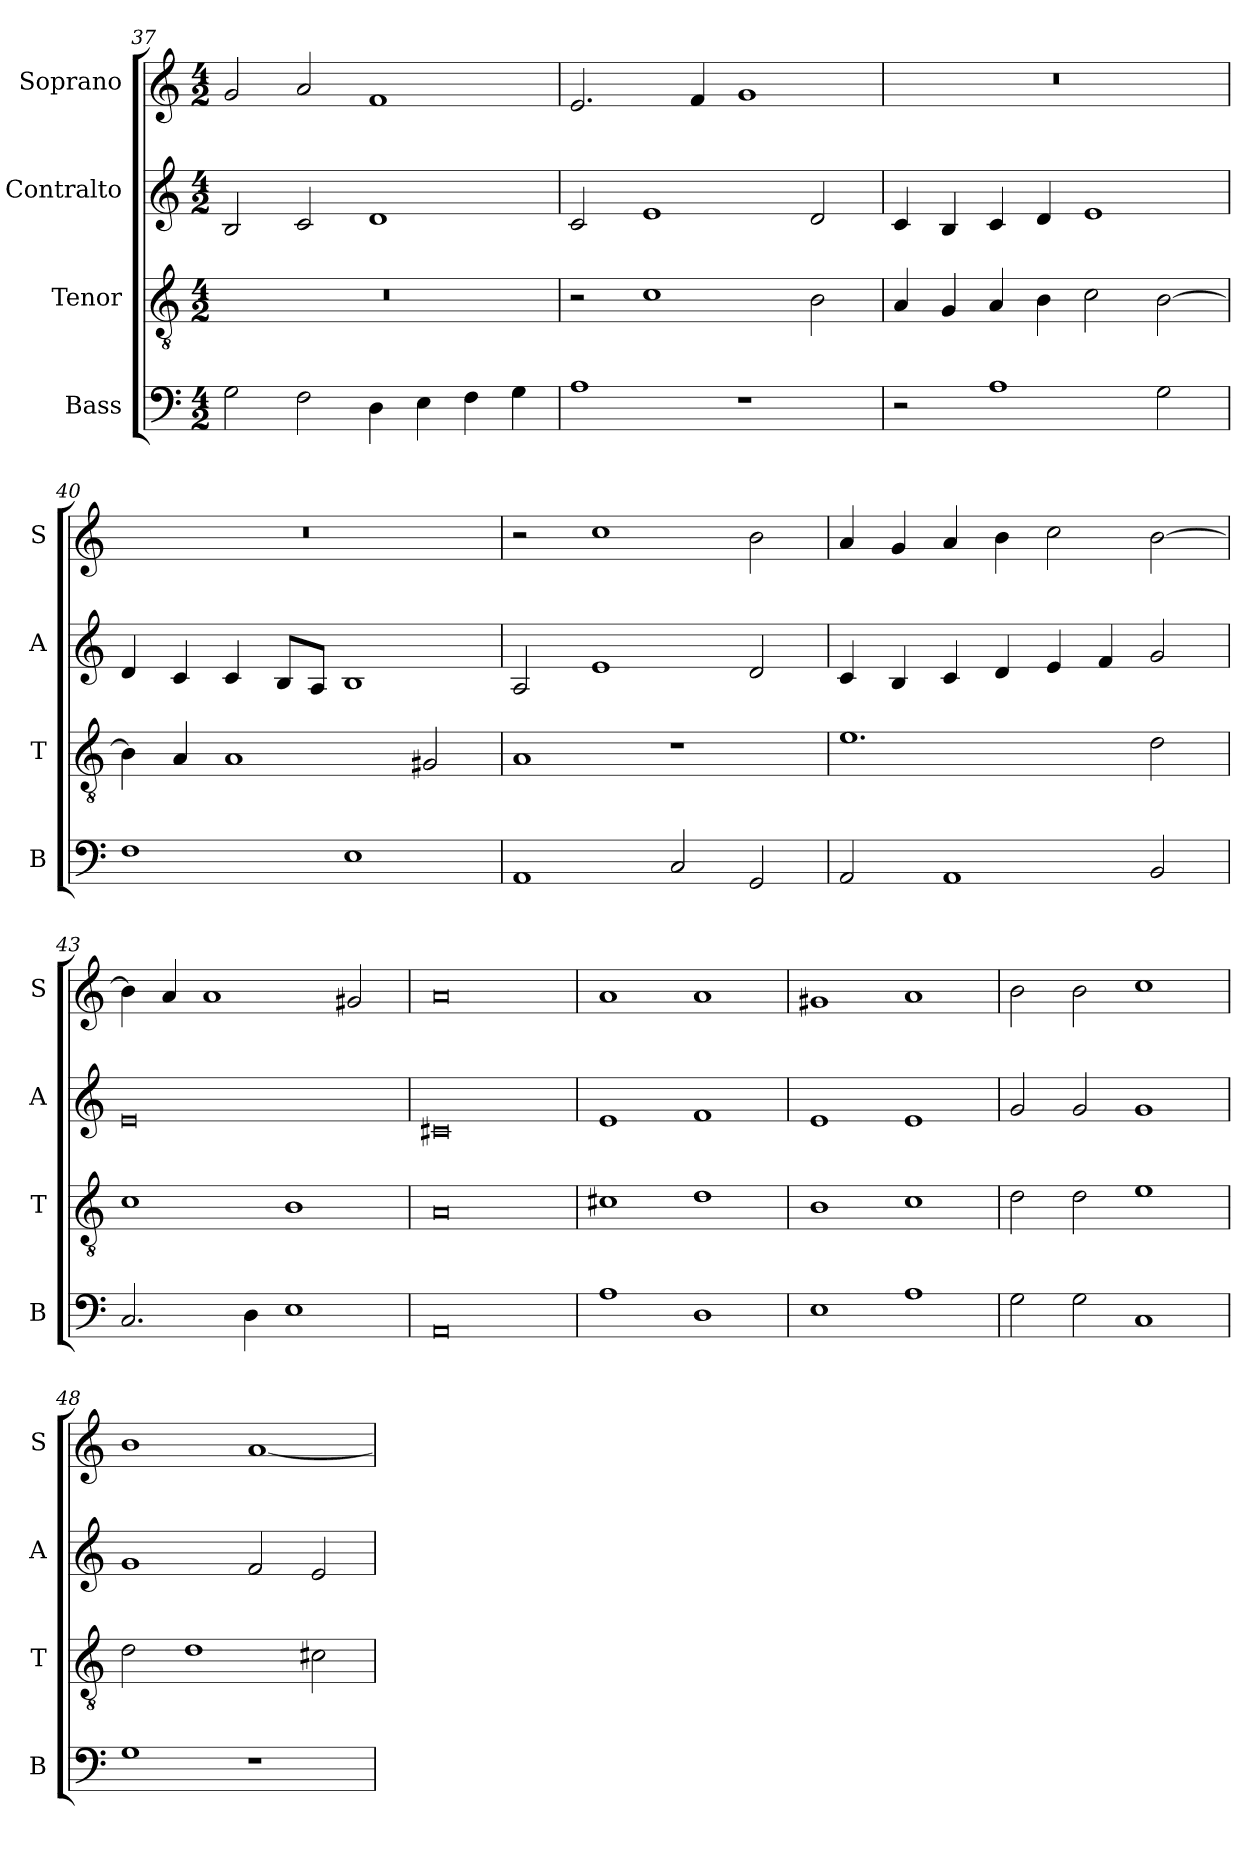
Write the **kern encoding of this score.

**kern	**kern	**kern	**kern
*part4	*part3	*part2	*part1
*staff4	*staff3	*staff2	*staff1
*I"Bass	*I"Tenor	*I"Contralto	*I"Soprano
*I'B	*I'T	*I'A	*I'S
*clefF4	*clefGv2	*clefG2	*clefG2
*k[]	*k[]	*k[]	*k[]
*E:phr	*E:phr	*E:phr	*E:phr
*M4/2	*M4/2	*M4/2	*M4/2
=37	=37	=37	=37
2G	0r	2B	2g
2F	.	2c	2a
4D	.	1d	1f
4E	.	.	.
4F	.	.	.
4G	.	.	.
=38	=38	=38	=38
1A	2r	2c	2.e
.	1c	1e	.
.	.	.	4f
1r	.	.	1g
.	2B	2d	.
=39	=39	=39	=39
2r	4A	4c	0r
.	4G	4B	.
1A	4A	4c	.
.	4B	4d	.
.	2c	1e	.
2G	[2B	.	.
=40	=40	=40	=40
1F	4B]	4d	0r
.	4A	4c	.
.	1A	4c	.
.	.	8B/L	.
.	.	8A/J	.
1E	.	1B	.
.	2G#X	.	.
=41	=41	=41	=41
1AA	1A	2A	2r
.	.	1e	1cc
2C	1r	.	.
2GG	.	2d	2b
=42	=42	=42	=42
2AA	1.e	4c	4a
.	.	4B	4g
1AA	.	4c	4a
.	.	4d	4b
.	.	4e	2cc
.	.	4f	.
2BB	2d	2g	[2b
=43	=43	=43	=43
2.C	1c	0e	4b]
.	.	.	4a
.	.	.	1a
4D	.	.	.
1E	1B	.	.
.	.	.	2g#X
=44	=44	=44	=44
0AA	0A	0c#X	0a
=45	=45	=45	=45
1A	1c#X	1e	1a
1D	1d	1f	1a
=46	=46	=46	=46
1E	1B	1e	1g#X
1A	1c	1e	1a
=47	=47	=47	=47
2G	2d	2g	2b
2G	2d	2g	2b
1C	1e	1g	1cc
=48	=48	=48	=48
1G	2d	1g	1b
.	1d	.	.
1r	.	2f	[1a
.	2c#X	2e	.
=	=	=	=
*-	*-	*-	*-
